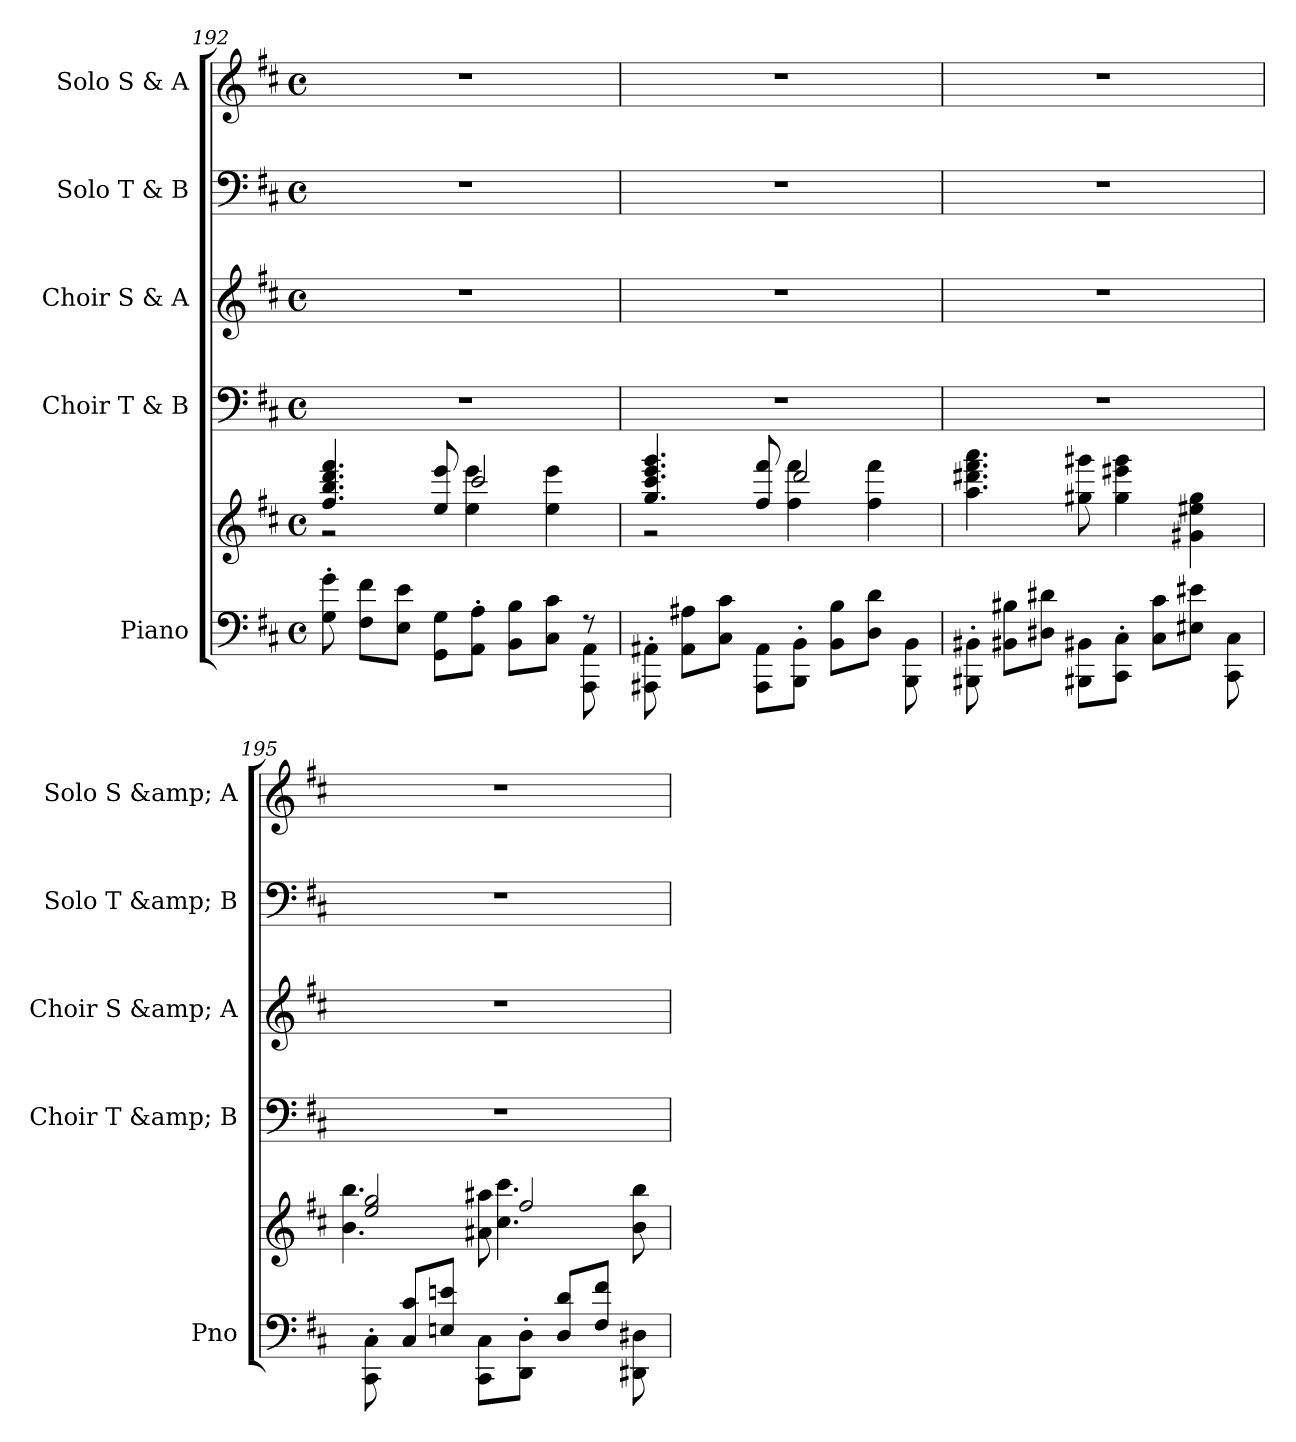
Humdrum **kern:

**kern	**kern	**kern	**kern	**kern	**kern
*part5	*part5	*part4	*part3	*part2	*part1
*staff6	*staff5	*staff4	*staff3	*staff2	*staff1
*I"Piano	*	*I"Choir T &amp; B	*I"Choir S &amp; A	*I"Solo T &amp; B	*I"Solo S &amp; A
*I'Pno	*	*I'Choir T &amp; B	*I'Choir S &amp; A	*I'Solo T &amp; B	*I'Solo S &amp; A
*clefF4	*clefG2	*clefF4	*clefG2	*clefF4	*clefG2
*k[f#c#]	*k[f#c#]	*k[f#c#]	*k[f#c#]	*k[f#c#]	*k[f#c#]
*M4/4	*M4/4	*M4/4	*M4/4	*M4/4	*M4/4
*met(c)	*met(c)	*met(c)	*met(c)	*met(c)	*met(c)
=192	=192	=192	=192	=192	=192
*^	*^	*	*	*	*
8rgyy	8G\' 8g\'	4.ff#/ 4.bb/ 4.ddd/ 4.fff#/	2r	1r	1r	1r	1r
8F#\ 8f#\L	8rBByy	.	.	.	.	.	.
8E\ 8e\J	8rBByy	.	.	.	.	.	.
8rcyy	8GG\ 8G\L	8ee/ 8eee/	.	.	.	.	.
8rcyy	8AA\' 8A\'J	2ccc#/	4ee\ 4eee\	.	.	.	.
8BB\ 8B\L	8rGGyy	.	.	.	.	.	.
8C#\ 8c#\J	8rGGyy	.	4ee\ 4eee\	.	.	.	.
8r	8AAA\ 8AA\	.	.	.	.	.	.
=193	=193	=193	=193	=193	=193	=193	=193
8ryy	8AAA#X\' 8AA#X\'	4.gg/ 4.ccc#/ 4.eee/ 4.ggg/	2r	1r	1r	1r	1r
8AA#\ 8A#X\L	8rBByy	.	.	.	.	.	.
8C#\ 8c#\J	8rBByy	.	.	.	.	.	.
8ryy	8AAA#\ 8AA#\L	8ff#/ 8fff#/	.	.	.	.	.
8ryy	8BBB\' 8BB\'J	2ddd/	4ff#\ 4fff#\	.	.	.	.
8BB\ 8B\L	8rGGyy	.	.	.	.	.	.
8D\ 8d\J	8rGGyy	.	4ff#\ 4fff#\	.	.	.	.
8rFyy	8BBB\ 8BB\	.	.	.	.	.	.
*	*	*v	*v	*	*	*	*
=194	=194	=194	=194	=194	=194	=194
8rFyy	8BBB#X\' 8BB#X\'	4.aa\ 4.ddd#X\ 4.fff#\ 4.aaa\	1r	1r	1r	1r
8BB#X\ 8B#X\L	8rBByy	.	.	.	.	.
8D#X\ 8d#X\J	8rBByy	.	.	.	.	.
8rFyy	8BBB#X\ 8BB#X\L	8gg#X\ 8ggg#X\	.	.	.	.
8rFyy	8CC#\' 8C#\'J	4gg#\ 4eee#X\ 4ggg#\	.	.	.	.
8C#\ 8c#\L	8rBByy	.	.	.	.	.
8E#X\ 8e#X\J	8rBByy	4g#X\ 4ee#X\ 4gg#\	.	.	.	.
8rFyy	8CC#\ 8C#\	.	.	.	.	.
!!LO:LB:g=z
=195	=195	=195	=195	=195	=195	=195
*	*	*^	*	*	*	*
8ryy	8CC#\' 8C#\'	2ee/ 2gg/	4.b\ 4.bb\	1r	1r	1r	1r
8C#/ 8c#/L	8rBByy	.	.	.	.	.	.
8En/ 8en/J	8rBByy	.	.	.	.	.	.
8ryy	8CC#\ 8C#\L	.	8a#X\ 8aa#X\	.	.	.	.
8rFyy	8DD\' 8D\'J	2ff#/	4.cc#\ 4.ccc#\	.	.	.	.
8D/ 8d/L	8rBByy	.	.	.	.	.	.
8F#/ 8f#/J	8rBByy	.	.	.	.	.	.
8ryy	8DD#X\ 8D#X\	.	8b\ 8bb\	.	.	.	.
*v	*v	*	*	*	*	*	*
*	*v	*v	*	*	*	*
=	=	=	=	=	=
*-	*-	*-	*-	*-	*-
